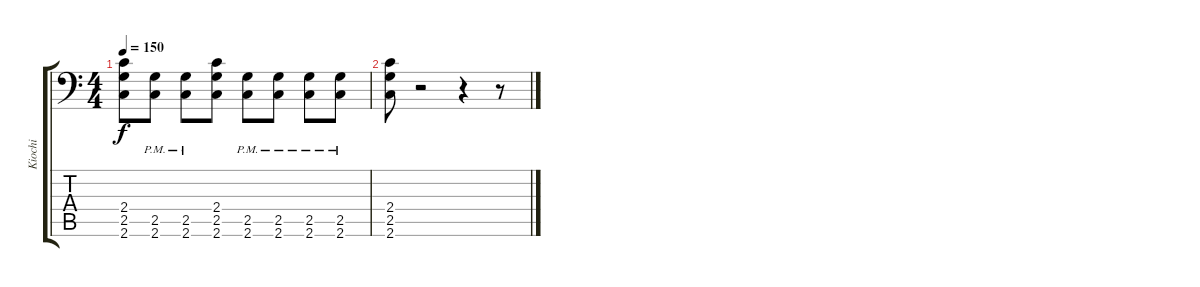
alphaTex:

\track ("Kiochi" "Kiochi") {instrument distortionguitar}
\staff {score tabs}
\tuning (C4 G3 Eb3 Bb2 F2 Bb1) {hide}
\ts (4 4)
\tempo 150
\clef f4
\ks c
(2.4 2.5 2.6).8{dy f} (2.5{pm} 2.6{pm}).8 (2.5{pm} 2.6{pm}).8 (2.4 2.5 2.6).8 (2.5{pm} 2.6{pm}).8 (2.5{pm} 2.6{pm}).8 (2.5{pm} 2.6{pm}).8 (2.5{pm} 2.6{pm}).8 |
(2.4 2.5 2.6).8 r.2 r.4 r.8
